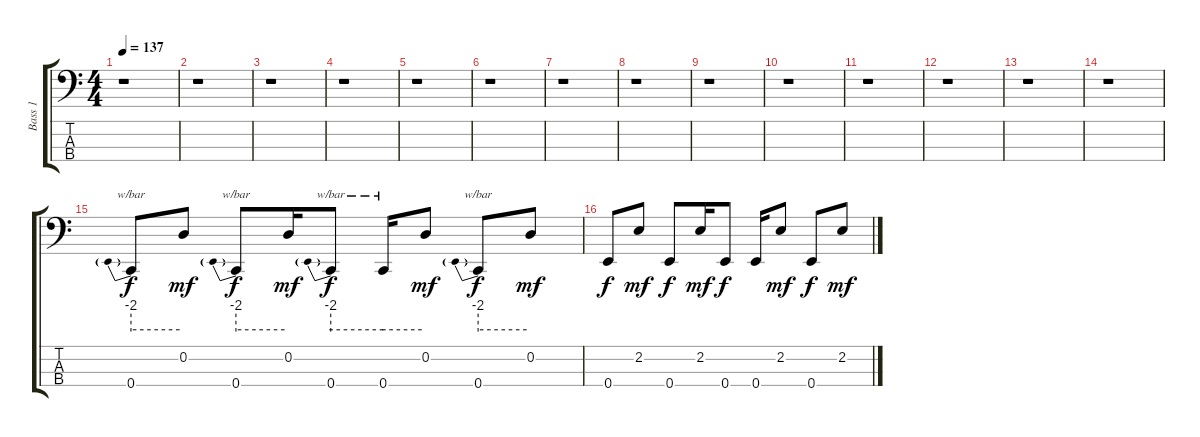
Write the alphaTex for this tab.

\track ("Bass 1" "Bass 1") {instrument slapbass1}
\staff {score tabs}
\tuning (G2 D2 A1 E1) {hide}
\ts (4 4)
\tempo 137
\clef f4
\ks c
r.1{dy f} |
r.1 |
r.1 |
r.1 |
r.1 |
r.1 |
r.1 |
r.1 |
r.1 |
r.1 |
r.1 |
r.1 |
r.1 |
r.1 |
0.4.8{tbe (predive default 0 -8 60 -8)} 0.2.8{dy mf} 0.4.8{tbe (predive default 0 -8 60 -8) dy f} 0.2.16{dy mf} 0.4.8{tbe (predive default 0 -8 60 -8) dy f} 0.4.16{tbe (hold default 0 -8 60 -8)} 0.2.8{dy mf} 0.4.8{tbe (predive default 0 -8 60 -8) dy f} 0.2.8{dy mf} |
0.4.8{dy f} 2.2.8{dy mf} 0.4.8{dy f} 2.2.16{dy mf} 0.4.8{dy f} 0.4.16 2.2.8{dy mf} 0.4.8{dy f} 2.2.8{dy mf}
